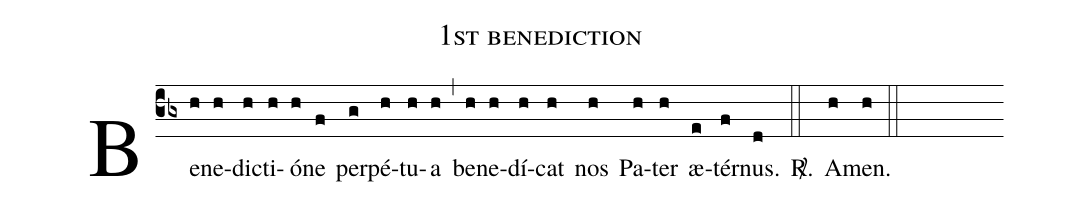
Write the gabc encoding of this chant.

name:1st benediction;
%%
(cb3)Be(h)ne(h)dic(h)ti(h)ó(h)ne(f) per(g)pé(h)tu(h)a(h) (,) be(h)ne(h)dí(h)cat(h) nos(h) Pa(h)ter(h) æ(e)tér(f)nus.(d) <sp>R/</sp>.(::) A(h)men.(h) (::)
